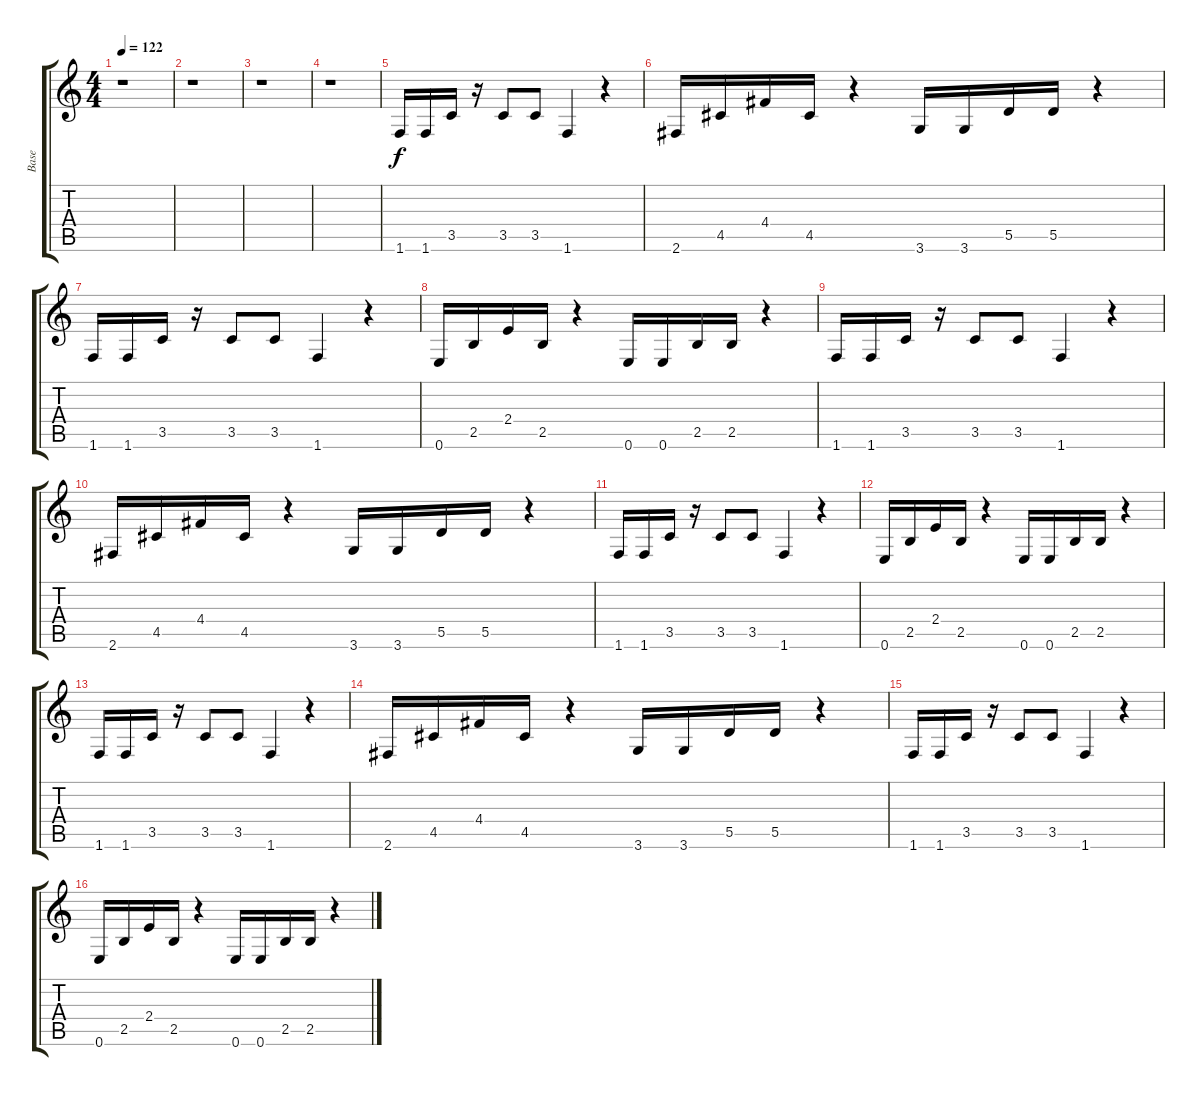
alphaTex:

\track ("Base" "Base") {instrument distortionguitar}
\staff {score tabs}
\tuning (E4 B3 G3 D3 A2 E2) {hide}
\ts (4 4)
\tempo 122
\clef g2
\ks c
r.1{dy f instrument distortionguitar} |
r.1 |
r.1 |
r.1 |
1.6.16 1.6.16 3.5.16 r.16 3.5.8 3.5.8 1.6.4 r.4 |
2.6.16 4.5.16 4.4.16 4.5.16 r.4 3.6.16 3.6.16 5.5.16 5.5.16 r.4 |
1.6.16 1.6.16 3.5.16 r.16 3.5.8 3.5.8 1.6.4 r.4 |
0.6.16 2.5.16 2.4.16 2.5.16 r.4 0.6.16 0.6.16 2.5.16 2.5.16 r.4 |
1.6.16 1.6.16 3.5.16 r.16 3.5.8 3.5.8 1.6.4 r.4 |
2.6.16 4.5.16 4.4.16 4.5.16 r.4 3.6.16 3.6.16 5.5.16 5.5.16 r.4 |
1.6.16 1.6.16 3.5.16 r.16 3.5.8 3.5.8 1.6.4 r.4 |
0.6.16 2.5.16 2.4.16 2.5.16 r.4 0.6.16 0.6.16 2.5.16 2.5.16 r.4 |
1.6.16 1.6.16 3.5.16 r.16 3.5.8 3.5.8 1.6.4 r.4 |
2.6.16 4.5.16 4.4.16 4.5.16 r.4 3.6.16 3.6.16 5.5.16 5.5.16 r.4 |
1.6.16 1.6.16 3.5.16 r.16 3.5.8 3.5.8 1.6.4 r.4 |
0.6.16 2.5.16 2.4.16 2.5.16 r.4 0.6.16 0.6.16 2.5.16 2.5.16 r.4
